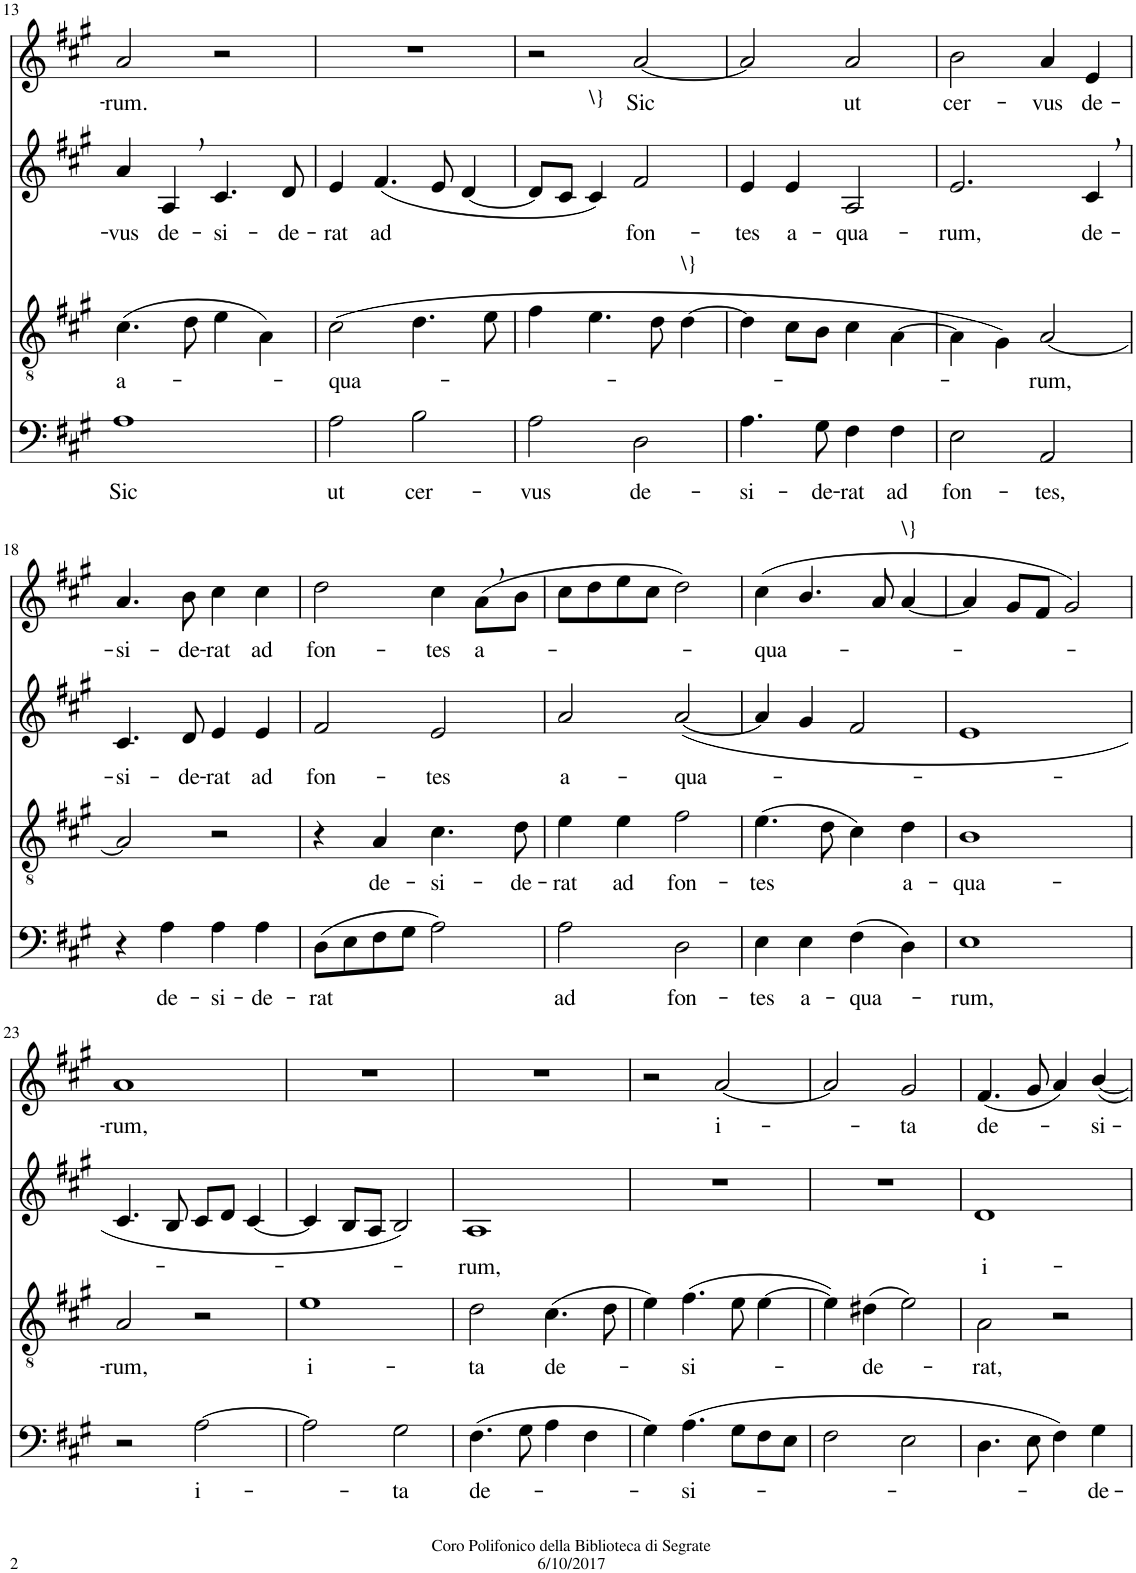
**kern	**text	**kern	**text	**kern	**text	**kern	**text
*part4	*part4	*part3	*part3	*part2	*part2	*part1	*part1
*staff4	*staff4	*staff3	*staff3	*staff2	*staff2	*staff1	*staff1
*I"B.	*	*I"T.	*	*I"C.	*	*I"S.	*
!!LO:PB:g=z
*clefF4	*	*clefGv2	*	*clefG2	*	*clefG2	*
*k[f#c#g#]	*	*k[f#c#g#]	*	*k[f#c#g#]	*	*k[f#c#g#]	*
*A:	*	*A:	*	*A:	*	*A:	*
*M4/4	*	*M4/4	*	*M4/4	*	*M4/4	*
*met(c)	*	*met(c)	*	*met(c)	*	*met(c)	*
=13	=13	=13	=13	=13	=13	=13	=13
!	!LO:LY:b	!	!LO:LY:b	!	!LO:LY:b	!	!LO:LY:b
1A	Sic	(4.c#\	a-	4a/	-vus	2a/	-rum.
!	!	!	!	!	!LO:LY:b	!	!
.	.	.	.	4A,/	de-	.	.
.	.	8d\	.	.	.	.	.
!	!	!	!	!	!LO:LY:b	!	!
.	.	4e\	.	4.c#/	-si-	2r	.
.	.	4A\)	.	.	.	.	.
!	!	!	!	!	!LO:LY:b	!	!
.	.	.	.	8d/	-de-	.	.
=14	=14	=14	=14	=14	=14	=14	=14
!	!LO:LY:b	!	!LO:LY:b	!	!LO:LY:b	!	!
2A\	ut	(2c#\	-qua-	4e/	-rat	1r	.
!	!	!	!	!	!LO:LY:b	!	!
.	.	.	.	(4.f#/	ad	.	.
!	!LO:LY:b	!	!	!	!	!	!
2B\	cer-	4.d\	.	.	.	.	.
.	.	.	.	8e/	.	.	.
.	.	.	.	[4d/	.	.	.
.	.	8e\	.	.	.	.	.
=15	=15	=15	=15	=15	=15	=15	=15
!	!LO:LY:b	!	!	!	!	!	!
2A\	-vus	4f#\	.	8d/L]	.	2r	.
.	.	.	.	8c#/J	.	.	.
!	!	!	!	!LO:TX:a:t=\}	!	!	!
.	.	4.e\	.	4c#/)	.	.	.
!	!LO:LY:b	!	!	!	!LO:LY:b	!	!LO:LY:b
2D\	de-	.	.	2f#/	fon-	[2a/	Sic
.	.	8d\	.	.	.	.	.
!	!	!LO:TX:a:t=\}	!	!	!	!	!
.	.	[4d\	.	.	.	.	.
=16	=16	=16	=16	=16	=16	=16	=16
!	!LO:LY:b	!	!	!	!LO:LY:b	!	!
4.A\	-si-	4d\]	.	4e/	-tes	2a/]	.
!	!	!	!	!	!LO:LY:b	!	!
.	.	8c#\L	.	4e/	a-	.	.
!	!LO:LY:b	!	!	!	!	!	!
8G#\	-de-	8B\J	.	.	.	.	.
!	!LO:LY:b	!	!	!	!LO:LY:b	!	!LO:LY:b
4F#\	-rat	4c#\	.	2A/	-qua-	2a/	ut
!	!LO:LY:b	!	!	!	!	!	!
4F#\	ad	[4A\	.	.	.	.	.
=17	=17	=17	=17	=17	=17	=17	=17
!	!LO:LY:b	!	!	!	!LO:LY:b	!	!LO:LY:b
2E\	fon-	4A\]	.	2.e/	-rum,	2b\	cer-
.	.	4G#\)	.	.	.	.	.
!	!LO:LY:b	!	!LO:LY:b	!	!	!	!LO:LY:b
2AA/	-tes,	[2A/	-rum,	.	.	4a/	-vus
!	!	!	!	!	!LO:LY:b	!	!LO:LY:b
.	.	.	.	4c#,/	de-	4e/	de-
!!LO:LB:g=z
=18	=18	=18	=18	=18	=18	=18	=18
!	!	!	!	!	!LO:LY:b	!	!LO:LY:b
4r	.	2A/]	.	4.c#/	-si-	4.a/	-si-
!	!LO:LY:b	!	!	!	!	!	!
4A\	de-	.	.	.	.	.	.
!	!	!	!	!	!LO:LY:b	!	!LO:LY:b
.	.	.	.	8d/	-de-	8b\	-de-
!	!LO:LY:b	!	!	!	!LO:LY:b	!	!LO:LY:b
4A\	-si-	2r	.	4e/	-rat	4cc#\	-rat
!	!LO:LY:b	!	!	!	!LO:LY:b	!	!LO:LY:b
4A\	-de-	.	.	4e/	ad	4cc#\	ad
=19	=19	=19	=19	=19	=19	=19	=19
!	!LO:LY:b	!	!	!	!LO:LY:b	!	!LO:LY:b
(8D\L	-rat	4r	.	2f#/	fon-	2dd\	fon-
8E\	.	.	.	.	.	.	.
!	!	!	!LO:LY:b	!	!	!	!
8F#\	.	4A/	de-	.	.	.	.
8G#\J	.	.	.	.	.	.	.
!	!	!	!LO:LY:b	!	!LO:LY:b	!	!LO:LY:b
2A\)	.	4.c#\	-si-	2e/	-tes	4cc#\	-tes
!	!	!	!	!	!	!	!LO:LY:b
.	.	.	.	.	.	(8a,\L	a-
!	!	!	!LO:LY:b	!	!	!	!
.	.	8d\	-de-	.	.	8b\J	.
=20	=20	=20	=20	=20	=20	=20	=20
!	!LO:LY:b	!	!LO:LY:b	!	!LO:LY:b	!	!
2A\	ad	4e\	-rat	2a/	a-	8cc#\L	.
.	.	.	.	.	.	8dd\	.
!	!	!	!LO:LY:b	!	!	!	!
.	.	4e\	ad	.	.	8ee\	.
.	.	.	.	.	.	8cc#\J	.
!	!LO:LY:b	!	!LO:LY:b	!	!LO:LY:b	!	!
2D\	fon-	2f#\	fon-	([2a/	-qua-	2dd\)	.
=21	=21	=21	=21	=21	=21	=21	=21
!	!LO:LY:b	!	!LO:LY:b	!	!	!	!LO:LY:b
4E\	-tes	(4.e\	-tes	4a/]	.	(4cc#\	-qua-
!	!LO:LY:b	!	!	!	!	!	!
4E\	a-	.	.	4g#/	.	4.b/	.
.	.	8d\	.	.	.	.	.
!	!LO:LY:b	!	!	!	!	!	!
(4F#\	-qua-	4c#\)	.	2f#/	.	.	.
.	.	.	.	.	.	8a/	.
!	!	!	!	!	!	!LO:TX:a:t=\}	!
!	!	!	!LO:LY:b	!	!	!	!
4D\)	.	4d\	a-	.	.	[4a/	.
=22	=22	=22	=22	=22	=22	=22	=22
!	!LO:LY:b	!	!LO:LY:b	!	!	!	!
1E	-rum,	1B	-qua-	1e	.	4a/]	.
.	.	.	.	.	.	8g#/L	.
.	.	.	.	.	.	8f#/J	.
.	.	.	.	.	.	2g#/)	.
!!LO:LB:g=z
=23	=23	=23	=23	=23	=23	=23	=23
!	!	!	!LO:LY:b	!	!	!	!LO:LY:b
2r	.	2A/	-rum,	4.c#/	.	1a	-rum,
.	.	.	.	8B/	.	.	.
!	!LO:LY:b	!	!	!	!	!	!
[2A\	i-	2r	.	8c#/L	.	.	.
.	.	.	.	8d/J	.	.	.
.	.	.	.	[4c#/	.	.	.
=24	=24	=24	=24	=24	=24	=24	=24
!	!	!	!LO:LY:b	!	!	!	!
2A\]	.	1e	i-	4c#/]	.	1r	.
.	.	.	.	8B/L	.	.	.
.	.	.	.	8A/J	.	.	.
!	!LO:LY:b	!	!	!	!	!	!
2G#\	-ta	.	.	2B/)	.	.	.
=25	=25	=25	=25	=25	=25	=25	=25
!	!LO:LY:b	!	!LO:LY:b	!	!LO:LY:b	!	!
(4.F#\	de-	2d\	-ta	1A	-rum,	1r	.
8G#\	.	.	.	.	.	.	.
!	!	!	!LO:LY:b	!	!	!	!
4A\	.	(4.c#\	de-	.	.	.	.
4F#\	.	.	.	.	.	.	.
.	.	8d\	.	.	.	.	.
=26	=26	=26	=26	=26	=26	=26	=26
4G#\)	.	4e\)	.	1r	.	2r	.
!	!LO:LY:b	!	!LO:LY:b	!	!	!	!
(4.A\	-si-	(4.f#\	-si-	.	.	.	.
!	!	!	!	!	!	!	!LO:LY:b
.	.	.	.	.	.	[2a/	i-
8G#\L	.	8e\	.	.	.	.	.
8F#\	.	[4e\	.	.	.	.	.
8E\J	.	.	.	.	.	.	.
=27	=27	=27	=27	=27	=27	=27	=27
2F#\	.	4e\])	.	1r	.	2a/]	.
!	!	!	!LO:LY:b	!	!	!	!
.	.	(4d#X\	-de-	.	.	.	.
!	!	!	!	!	!	!	!LO:LY:b
2E\	.	2e\)	.	.	.	2g#/	-ta
=28	=28	=28	=28	=28	=28	=28	=28
!	!	!	!LO:LY:b	!	!LO:LY:b	!	!LO:LY:b
4.D\	.	2A\	-rat,	1d	i-	(4.f#/	de-
8E\	.	.	.	.	.	8g#/	.
4F#\)	.	2r	.	.	.	4a/)	.
!	!LO:LY:b	!	!	!	!	!	!LO:LY:b
4G#\	-de-	.	.	.	.	[4b/	-si-
=	=	=	=	=	=	=	=
*-	*-	*-	*-	*-	*-	*-	*-
